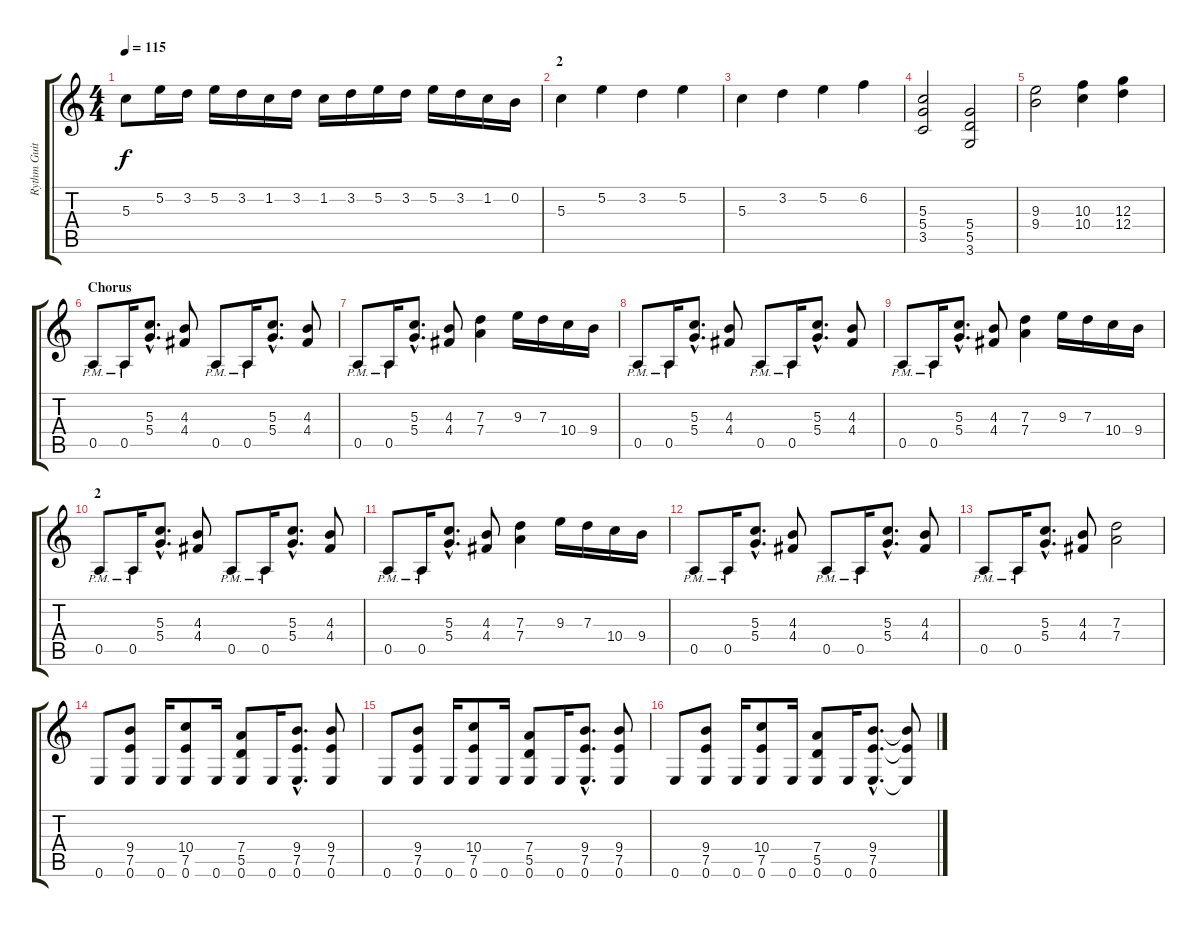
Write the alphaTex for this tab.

\track ("Rythm Guitar" "Rythm Guit") {instrument distortionguitar}
\staff {score tabs}
\tuning (E4 B3 G3 D3 A2 E2) {hide}
\ts (4 4)
\tempo 115
\clef g2
\ks c
5.3.8{dy f} 5.2.16 3.2.16 5.2.16 3.2.16 1.2.16 3.2.16 1.2.16 3.2.16 5.2.16 3.2.16 5.2.16 3.2.16 1.2.16 0.2.16 |
\section ("" "2")
5.3.4 5.2.4 3.2.4 5.2.4 |
5.3.4 3.2.4 5.2.4 6.2.4 |
(5.3 5.4 3.5).2 (5.4 5.5 3.6).2 |
(9.3 9.4).2 (10.3 10.4).4 (12.3 12.4).4 |
\section ("" "Chorus")
0.5{pm}.8 0.5{pm}.16 (5.3{hac} 5.4{hac}).8{d} (4.3 4.4).8 0.5{pm}.8 0.5{pm}.16 (5.3{hac} 5.4{hac}).8{d} (4.3 4.4).8 |
0.5{pm}.8 0.5{pm}.16 (5.3{hac} 5.4{hac}).8{d} (4.3 4.4).8 (7.3 7.4).4 9.3.16 7.3.16 10.4.16 9.4.16 |
0.5{pm}.8 0.5{pm}.16 (5.3{hac} 5.4{hac}).8{d} (4.3 4.4).8 0.5{pm}.8 0.5{pm}.16 (5.3{hac} 5.4{hac}).8{d} (4.3 4.4).8 |
0.5{pm}.8 0.5{pm}.16 (5.3{hac} 5.4{hac}).8{d} (4.3 4.4).8 (7.3 7.4).4 9.3.16 7.3.16 10.4.16 9.4.16 |
\section ("" "2")
0.5{pm}.8 0.5{pm}.16 (5.3{hac} 5.4{hac}).8{d} (4.3 4.4).8 0.5{pm}.8 0.5{pm}.16 (5.3{hac} 5.4{hac}).8{d} (4.3 4.4).8 |
0.5{pm}.8 0.5{pm}.16 (5.3{hac} 5.4{hac}).8{d} (4.3 4.4).8 (7.3 7.4).4 9.3.16 7.3.16 10.4.16 9.4.16 |
0.5{pm}.8 0.5{pm}.16 (5.3{hac} 5.4{hac}).8{d} (4.3 4.4).8 0.5{pm}.8 0.5{pm}.16 (5.3{hac} 5.4{hac}).8{d} (4.3 4.4).8 |
0.5{pm}.8 0.5{pm}.16 (5.3{hac} 5.4{hac}).8{d} (4.3 4.4).8 (7.3 7.4).2 |
\section ("" "")
0.6.8 (9.4 7.5 0.6).8 0.6.16 (10.4 7.5 0.6).8 0.6.16 (7.4 5.5 0.6).8 0.6.16 (9.4{hac} 7.5{hac} 0.6{hac}).8{d} (9.4 7.5 0.6).8 |
0.6.8 (9.4 7.5 0.6).8 0.6.16 (10.4 7.5 0.6).8 0.6.16 (7.4 5.5 0.6).8 0.6.16 (9.4{hac} 7.5{hac} 0.6{hac}).8{d} (9.4 7.5 0.6).8 |
0.6.8 (9.4 7.5 0.6).8 0.6.16 (10.4 7.5 0.6).8 0.6.16 (7.4 5.5 0.6).8 0.6.16 (9.4{hac} 7.5{hac} 0.6{hac}).8{d} (9.4{t} 7.5{t} 0.6{t}).8
